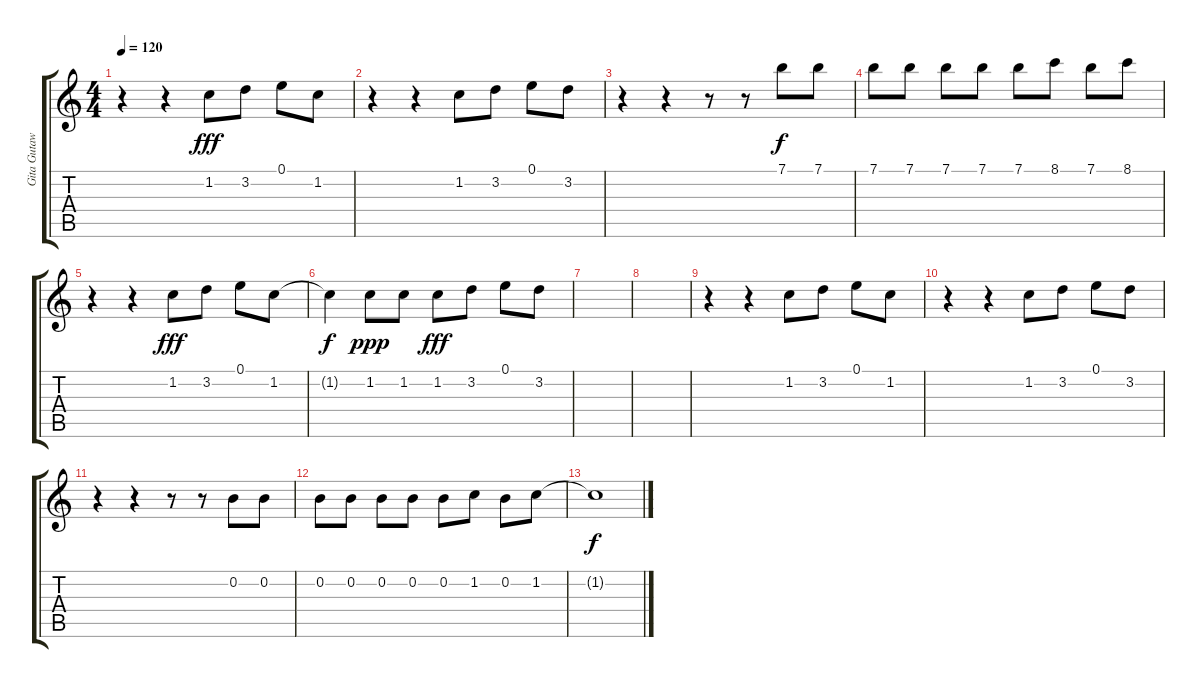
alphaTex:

\track ("Gita Gutawa(Vocal)" "Gita Gutaw") {instrument electricguitarjazz}
\staff {score tabs}
\tuning (E4 B3 G3 D3 A2 E2) {hide}
\ts (4 4)
\tempo 120
\clef g2
\ks c
r.4{dy f} r.4 1.2.8{dy fff} 3.2.8 0.1.8 1.2.8 |
r.4 r.4 1.2.8 3.2.8 0.1.8 3.2.8 |
r.4 r.4 r.8 r.8 7.1.8{dy f} 7.1.8 |
7.1.8 7.1.8 7.1.8 7.1.8 7.1.8 8.1.8 7.1.8 8.1.8 |
r.4 r.4 1.2.8{dy fff} 3.2.8 0.1.8 1.2.8 |
1.2{t}.4{dy f} 1.2.8{dy ppp} 1.2.8 1.2.8{dy fff} 3.2.8 0.1.8 3.2.8 |
|
|
r.4 r.4 1.2.8 3.2.8 0.1.8 1.2.8 |
r.4 r.4 1.2.8 3.2.8 0.1.8 3.2.8 |
r.4 r.4 r.8 r.8 0.2.8 0.2.8 |
0.2.8 0.2.8 0.2.8 0.2.8 0.2.8 1.2.8 0.2.8 1.2.8 |
1.2{t}.1{dy f}
